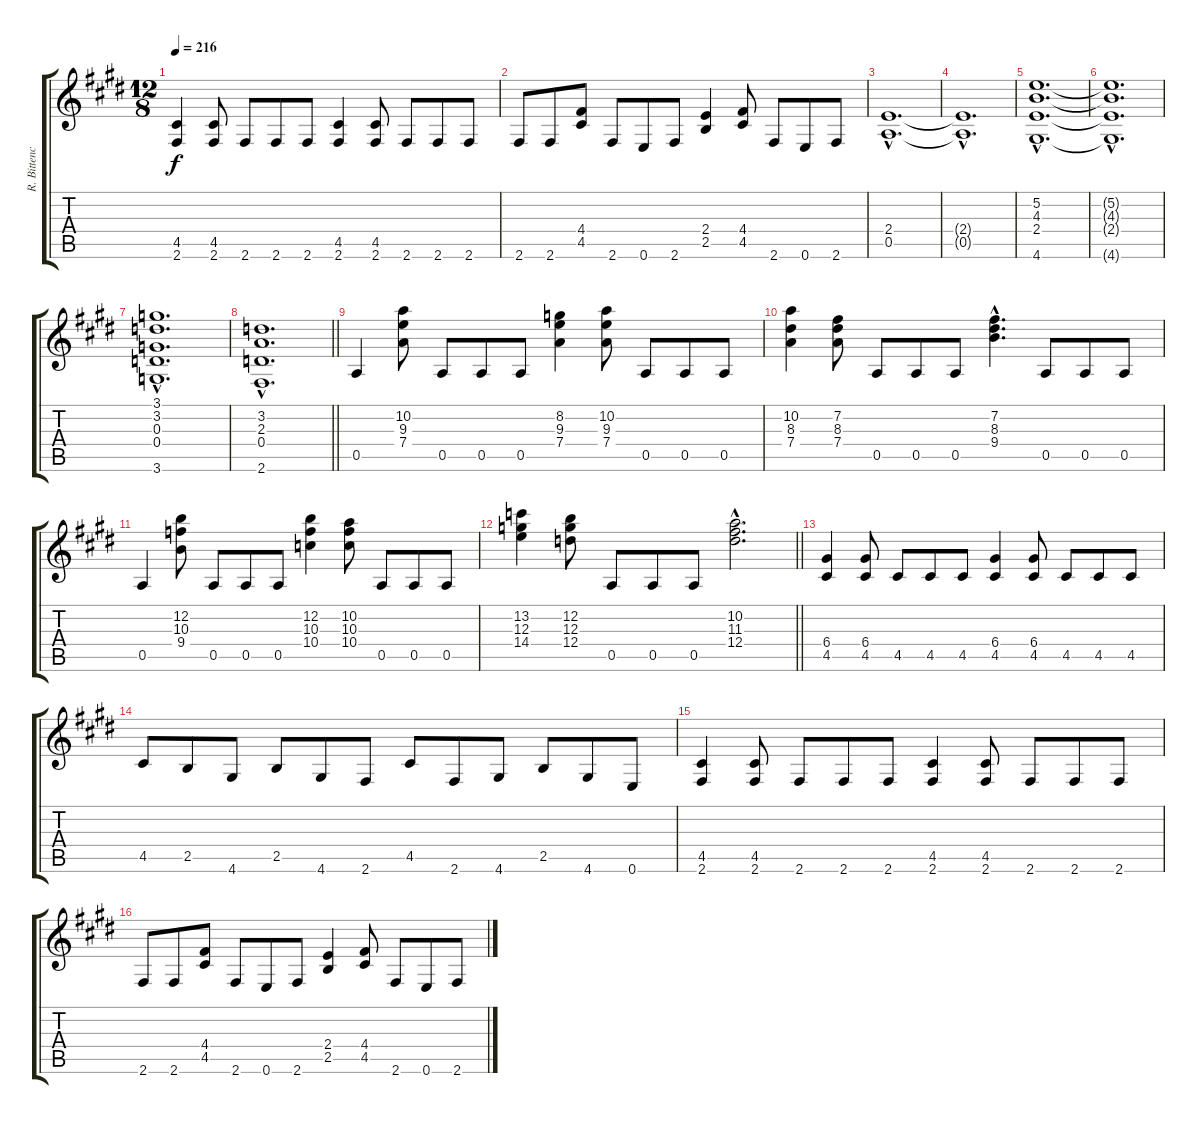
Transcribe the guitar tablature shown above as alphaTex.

\track ("R. Bittencourt" "R. Bittenc") {instrument distortionguitar}
\staff {score tabs}
\tuning (E4 B3 G3 D3 A2 E2) {hide}
\ts (12 8)
\tempo 216
\clef g2
\ks e
(4.5 2.6).4{dy f} (4.5 2.6).8 2.6.8 2.6.8 2.6.8 (4.5 2.6).4 (4.5 2.6).8 2.6.8 2.6.8 2.6.8 |
2.6.8 2.6.8 (4.4 4.5).8 2.6.8 0.6.8 2.6.8 (2.4 2.5).4 (4.4 4.5).8 2.6.8 0.6.8 2.6.8 |
(2.4{hac} 0.5{hac}).1{d} |
(2.4{hac t} 0.5{hac t}).1{d} |
(5.2{hac} 4.3{hac} 2.4{hac} 4.6{hac}).1{d} |
(5.2{hac t} 4.3{hac t} 2.4{hac t} 4.6{hac t}).1{d} |
(3.1{hac} 3.2{hac} 0.3{hac} 0.4{hac} 3.6{hac}).1{d} |
\barLineRight lightlight
(3.2{hac} 2.3{hac} 0.4{hac} 2.6{hac}).1{d} |
0.5.4 (10.2 9.3 7.4).8 0.5.8 0.5.8 0.5.8 (8.2 9.3 7.4).4 (10.2 9.3 7.4).8 0.5.8 0.5.8 0.5.8 |
(10.2 8.3 7.4).4 (7.2 8.3 7.4).8 0.5.8 0.5.8 0.5.8 (7.2{hac} 8.3{hac} 9.4{hac}).4{d} 0.5.8 0.5.8 0.5.8 |
0.5.4 (12.2 10.3 9.4).8 0.5.8 0.5.8 0.5.8 (12.2 10.3 10.4).4 (10.2 10.3 10.4).8 0.5.8 0.5.8 0.5.8 |
\barLineRight lightlight
(13.2 12.3 14.4).4 (12.2 12.3 12.4).8 0.5.8 0.5.8 0.5.8 (10.2{hac} 11.3{hac} 12.4{hac}).2{d} |
(6.4 4.5).4 (6.4 4.5).8 4.5.8 4.5.8 4.5.8 (6.4 4.5).4 (6.4 4.5).8 4.5.8 4.5.8 4.5.8 |
4.5.8 2.5.8 4.6.8 2.5.8 4.6.8 2.6.8 4.5.8 2.6.8 4.6.8 2.5.8 4.6.8 0.6.8 |
(4.5 2.6).4 (4.5 2.6).8 2.6.8 2.6.8 2.6.8 (4.5 2.6).4 (4.5 2.6).8 2.6.8 2.6.8 2.6.8 |
2.6.8 2.6.8 (4.4 4.5).8 2.6.8 0.6.8 2.6.8 (2.4 2.5).4 (4.4 4.5).8 2.6.8 0.6.8 2.6.8
